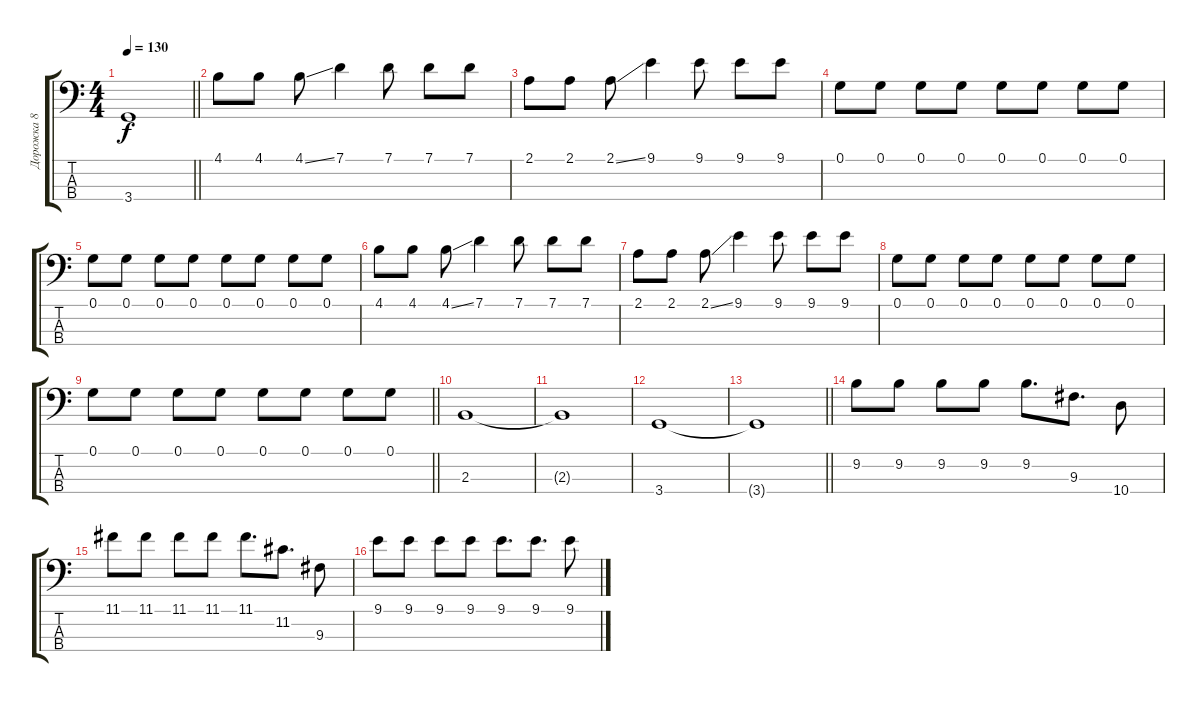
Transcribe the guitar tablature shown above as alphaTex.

\track ("Дорожка 8" "Дорожка 8") {instrument electricbassfinger}
\staff {score tabs}
\tuning (G2 D2 A1 E1) {hide}
\ts (4 4)
\tempo 130
\clef f4
\barLineRight lightlight
\ks c
3.4{t}.1{dy f} |
4.1.8 4.1.8 4.1{ss}.8 7.1.4 7.1.8 7.1.8 7.1.8 |
2.1.8 2.1.8 2.1{ss}.8 9.1.4 9.1.8 9.1.8 9.1.8 |
0.1.8 0.1.8 0.1.8 0.1.8 0.1.8 0.1.8 0.1.8 0.1.8 |
0.1.8 0.1.8 0.1.8 0.1.8 0.1.8 0.1.8 0.1.8 0.1.8 |
4.1.8 4.1.8 4.1{ss}.8 7.1.4 7.1.8 7.1.8 7.1.8 |
2.1.8 2.1.8 2.1{ss}.8 9.1.4 9.1.8 9.1.8 9.1.8 |
0.1.8 0.1.8 0.1.8 0.1.8 0.1.8 0.1.8 0.1.8 0.1.8 |
\barLineRight lightlight
0.1.8 0.1.8 0.1.8 0.1.8 0.1.8 0.1.8 0.1.8 0.1.8 |
2.3.1 |
2.3{t}.1 |
3.4.1 |
\barLineRight lightlight
3.4{t}.1 |
9.2.8 9.2.8 9.2.8 9.2.8 9.2.8{d} 9.3.8{d} 10.4.8 |
11.1.8 11.1.8 11.1.8 11.1.8 11.1.8{d} 11.2.8{d} 9.3.8 |
9.1.8 9.1.8 9.1.8 9.1.8 9.1.8{d} 9.1.8{d} 9.1.8
